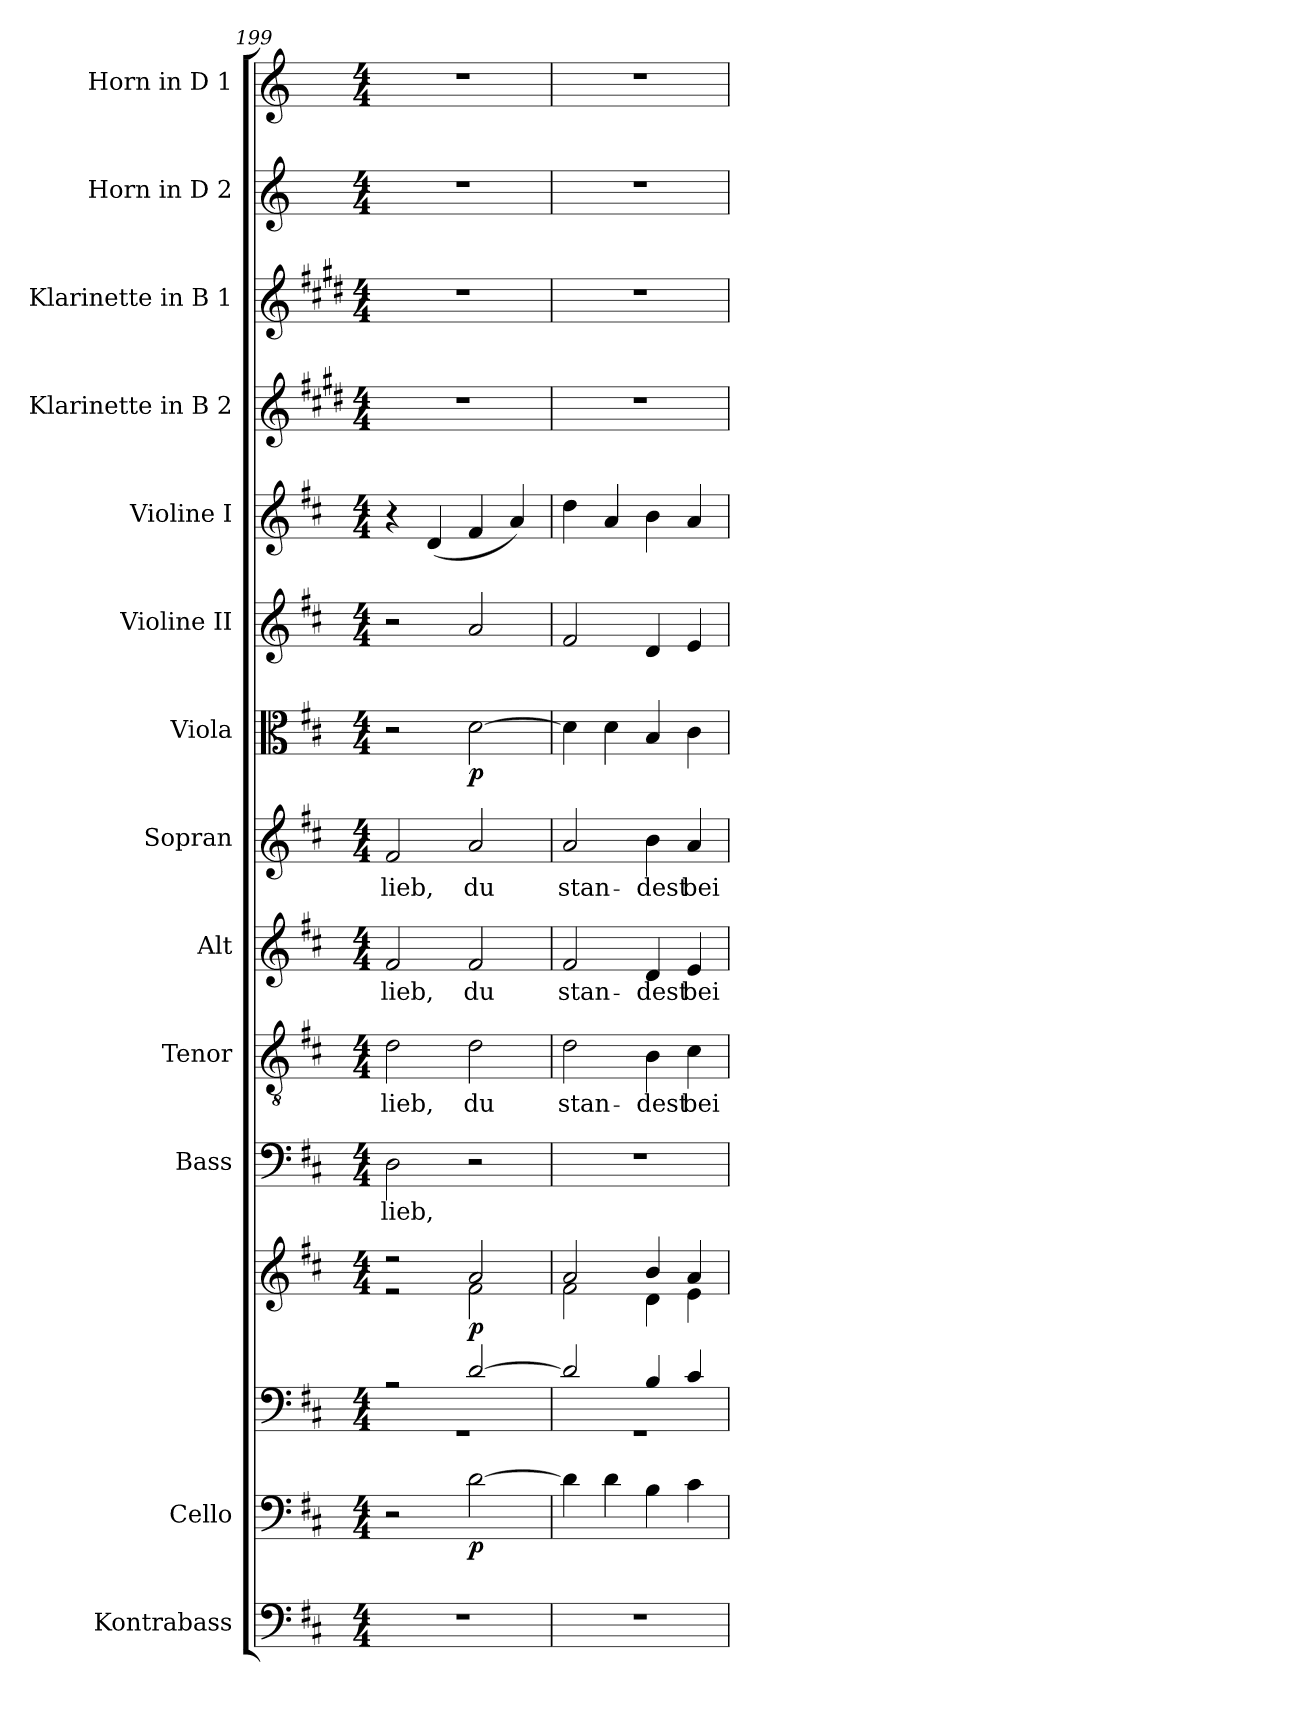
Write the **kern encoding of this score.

**kern	**kern	**dynam	**kern	**kern	**dynam	**kern	**text	**kern	**text	**kern	**text	**kern	**text	**kern	**dynam	**kern	**kern	**kern	**kern	**kern	**kern
*part14	*part13	*part13	*part12	*part12	*part12	*part11	*part11	*part10	*part10	*part9	*part9	*part8	*part8	*part7	*part7	*part6	*part5	*part4	*part3	*part2	*part1
*staff15	*staff14	*staff14	*staff13	*staff12	*staff12/13	*staff11	*staff11	*staff10	*staff10	*staff9	*staff9	*staff8	*staff8	*staff7	*staff7	*staff6	*staff5	*staff4	*staff3	*staff2	*staff1
*I"Kontrabass	*I"Cello	*	*	*	*	*I"Bass	*	*I"Tenor	*	*I"Alt	*	*I"Sopran	*	*I"Viola	*	*I"Violine II	*I"Violine I	*I"Klarinette in B 2	*I"Klarinette in B 1	*I"Horn in D 2	*I"Horn in D 1
*I'Kb.	*	*	*	*	*	*I'B	*	*I'T	*	*I'A	*	*I'S	*	*I'Vla.	*	*I'Vl. II	*I'Vl. I	*	*	*I'Hrn. 2	*I'Hrn. 1
*clefF4	*clefF4	*	*clefF4	*clefG2	*	*clefF4	*	*clefGv2	*	*clefG2	*	*clefG2	*	*clefC3	*	*clefG2	*clefG2	*clefG2	*clefG2	*clefG2	*clefG2
*ITrd7c12	*	*	*	*	*	*	*	*	*	*	*	*	*	*	*	*	*	*ITrd1c2	*ITrd1c2	*ITrd-1c-2	*ITrd-1c-2
*k[f#c#]	*k[f#c#]	*	*k[f#c#]	*k[f#c#]	*	*k[f#c#]	*	*k[f#c#]	*	*k[f#c#]	*	*k[f#c#]	*	*k[f#c#]	*	*k[f#c#]	*k[f#c#]	*k[f#c#]	*k[f#c#]	*k[f#c#]	*k[f#c#]
*D:	*D:	*	*D:	*D:	*	*D:	*	*D:	*	*D:	*	*D:	*	*D:	*	*D:	*D:	*D:	*D:	*D:	*D:
*M4/4	*M4/4	*	*M4/4	*M4/4	*	*M4/4	*	*M4/4	*	*M4/4	*	*M4/4	*	*M4/4	*	*M4/4	*M4/4	*M4/4	*M4/4	*M4/4	*M4/4
=199	=199	=199	=199	=199	=199	=199	=199	=199	=199	=199	=199	=199	=199	=199	=199	=199	=199	=199	=199	=199	=199
*	*	*	*^	*^	*	*	*	*	*	*	*	*	*	*	*	*	*	*	*	*	*
!	!	!	!	!	!	!	!	!	!LO:LY:b	!	!LO:LY:b	!	!LO:LY:b	!	!LO:LY:b	!	!	!	!	!	!	!	!
1r	2r	.	2rA	1rGG	2r	2r	.	2D\	lieb,	2d\	lieb,	2f#/	lieb,	2f#/	lieb,	2r	.	2r	4r	1r	1r	1r	1r
.	.	.	.	.	.	.	.	.	.	.	.	.	.	.	.	.	.	.	(<4d/	.	.	.	.
!	!	!LO:DY:b	!	!	!	!	!LO:DY:b	!	!	!	!LO:LY:b	!	!LO:LY:b	!	!LO:LY:b	!	!LO:DY:b	!	!	!	!	!	!
.	[2d\	p	[>2d/	.	2a/	2f#\	p	2r	.	2d\	du	2f#/	du	2a/	du	[2d\	p	2a/	4f#/	.	.	.	.
.	.	.	.	.	.	.	.	.	.	.	.	.	.	.	.	.	.	.	4a/)	.	.	.	.
=200	=200	=200	=200	=200	=200	=200	=200	=200	=200	=200	=200	=200	=200	=200	=200	=200	=200	=200	=200	=200	=200	=200	=200
!	!	!	!	!	!	!	!	!	!	!	!LO:LY:b	!	!LO:LY:b	!	!LO:LY:b	!	!	!	!	!	!	!	!
1r	4d\]	.	2d/]	1rGG	2a/	2f#\	.	1r	.	2d\	stan-	2f#/	stan-	2a/	stan-	4d\]	.	2f#/	4dd\	1r	1r	1r	1r
.	4d\	.	.	.	.	.	.	.	.	.	.	.	.	.	.	4d\	.	.	4a/	.	.	.	.
!	!	!	!	!	!	!	!	!	!	!	!LO:LY:b	!	!LO:LY:b	!	!LO:LY:b	!	!	!	!	!	!	!	!
.	4B\	.	4B/	.	4b/	4d\	.	.	.	4B\	-dest	4d/	-dest	4b\	-dest	4B/	.	4d/	4b\	.	.	.	.
!	!	!	!	!	!	!	!	!	!	!	!LO:LY:b	!	!LO:LY:b	!	!LO:LY:b	!	!	!	!	!	!	!	!
.	4c#\	.	4c#/	.	4a/	4e\	.	.	.	4c#\	bei	4e/	bei	4a/	bei	4c#\	.	4e/	4a/	.	.	.	.
*	*	*	*v	*v	*	*	*	*	*	*	*	*	*	*	*	*	*	*	*	*	*	*	*
*	*	*	*	*v	*v	*	*	*	*	*	*	*	*	*	*	*	*	*	*	*	*	*
=	=	=	=	=	=	=	=	=	=	=	=	=	=	=	=	=	=	=	=	=	=
*-	*-	*-	*-	*-	*-	*-	*-	*-	*-	*-	*-	*-	*-	*-	*-	*-	*-	*-	*-	*-	*-
